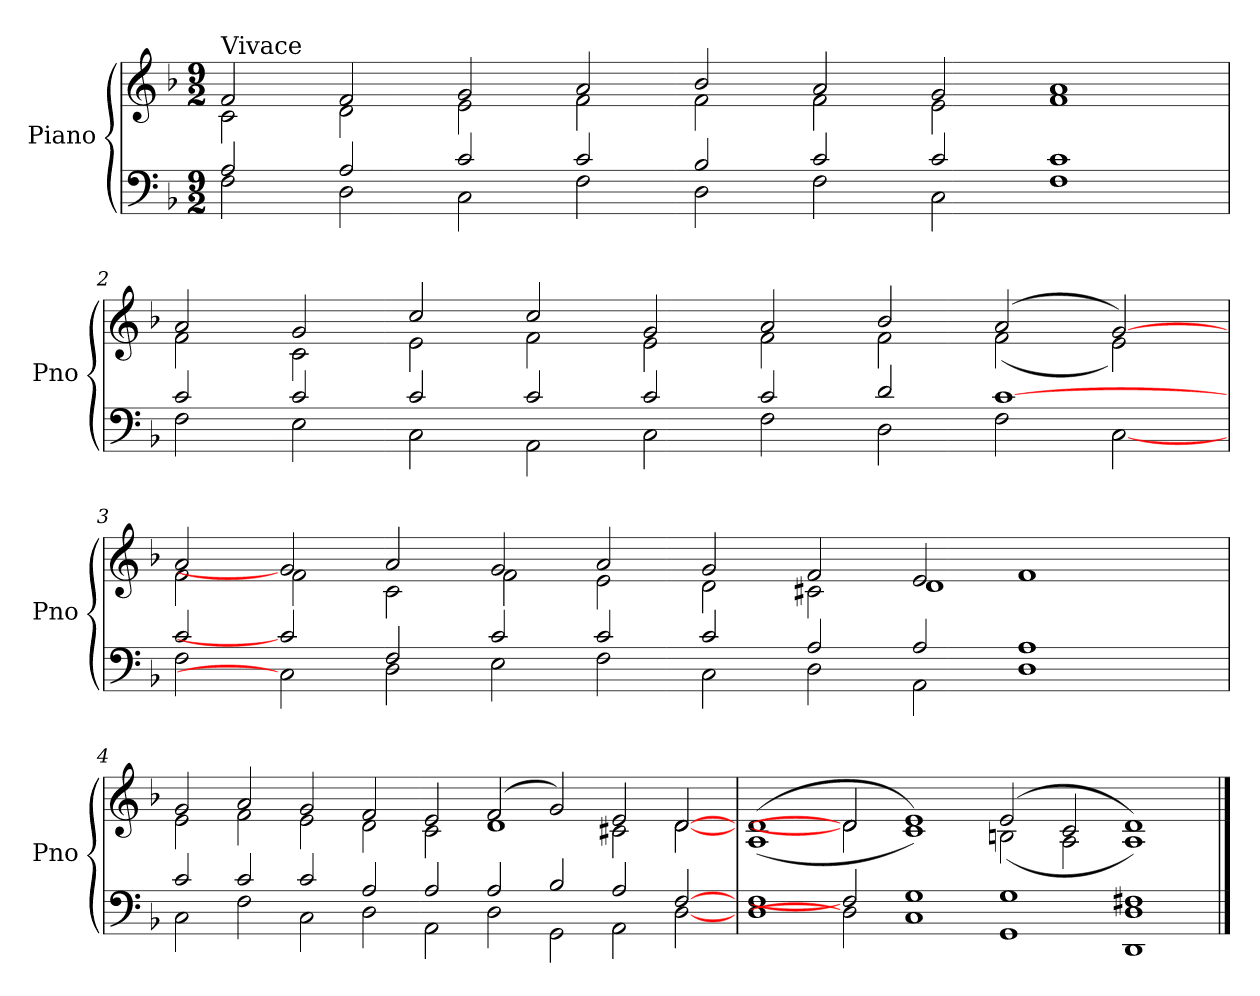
**kern	**kern
*part1	*part1
*staff2	*staff1
*I"Piano	*
*I'Pno	*
*clefF4	*clefG2
*k[b-]	*k[b-]
*F:	*F:
*M9/2	*M9/2
=1	=1
*^	*^
!	!	!LO:TX:a:t=Vivace	!
2A/	2F\	2f/	2c\
2A/	2D\	2f/	2d\
2c/	2C\	2g/	2e\
2c/	2F\	2a/	2f\
2B-/	2D\	2b-/	2f\
2c/	2F\	2a/	2f\
2c/	2C\	2g/	2e\
1c	1F	1a	1f
=2	=2	=2	=2
2c/	2F\	2a/	2f\
2c/	2E\	2g/	2c\
2c/	2C\	2cc/	2e\
2c/	2AA\	2cc/	2f\
2c/	2C\	2g/	2e\
2c/	2F\	2a/	2f\
2d/	2D\	2b-/	2f\
[1c	2F\	(2a/	(2f\
.	[2C	[2g)	2e\)
=3	=3	=3	=3
2c/	2F\	2a/	2f\
2c]	2C]	2g]	2f\
2F/	2D\	2a/	2c\
2c/	2E\	2g/	2f\
2c/	2F\	2a/	2e\
2c/	2C\	2g/	2d\
2A/	2D\	2f/	2c#X\
2A/	2AA\	2e/	1d
1A	1D	1f	.
.	.	.	2ryy
!!LO:LB:g=z	!!
=4	=4	=4	=4
2c/	2C\	2g/	2e\
2c/	2F\	2a/	2f\
2c/	2C\	2g/	2e\
2A/	2D\	2f/	2d\
2A/	2AA\	2e/	2c\
2A/	2D\	(2f/	1d
2B-/	2GG\	2g/)	.
2A/	2AA\	2e/	2c#X\
[2F	[2D	[2d	[2d
=5	=5	=5	=5
1F	1D	(1d	(1A
2F]	2D]	2d]	2d]
1G	1C	1e)	1c)
1G	1GG	(2e/	(2Bn\
.	.	2c/	2A\
1D 1F#X	1DD	1d)	1A)
*v	*v	*	*
*	*v	*v
==	==
*-	*-
